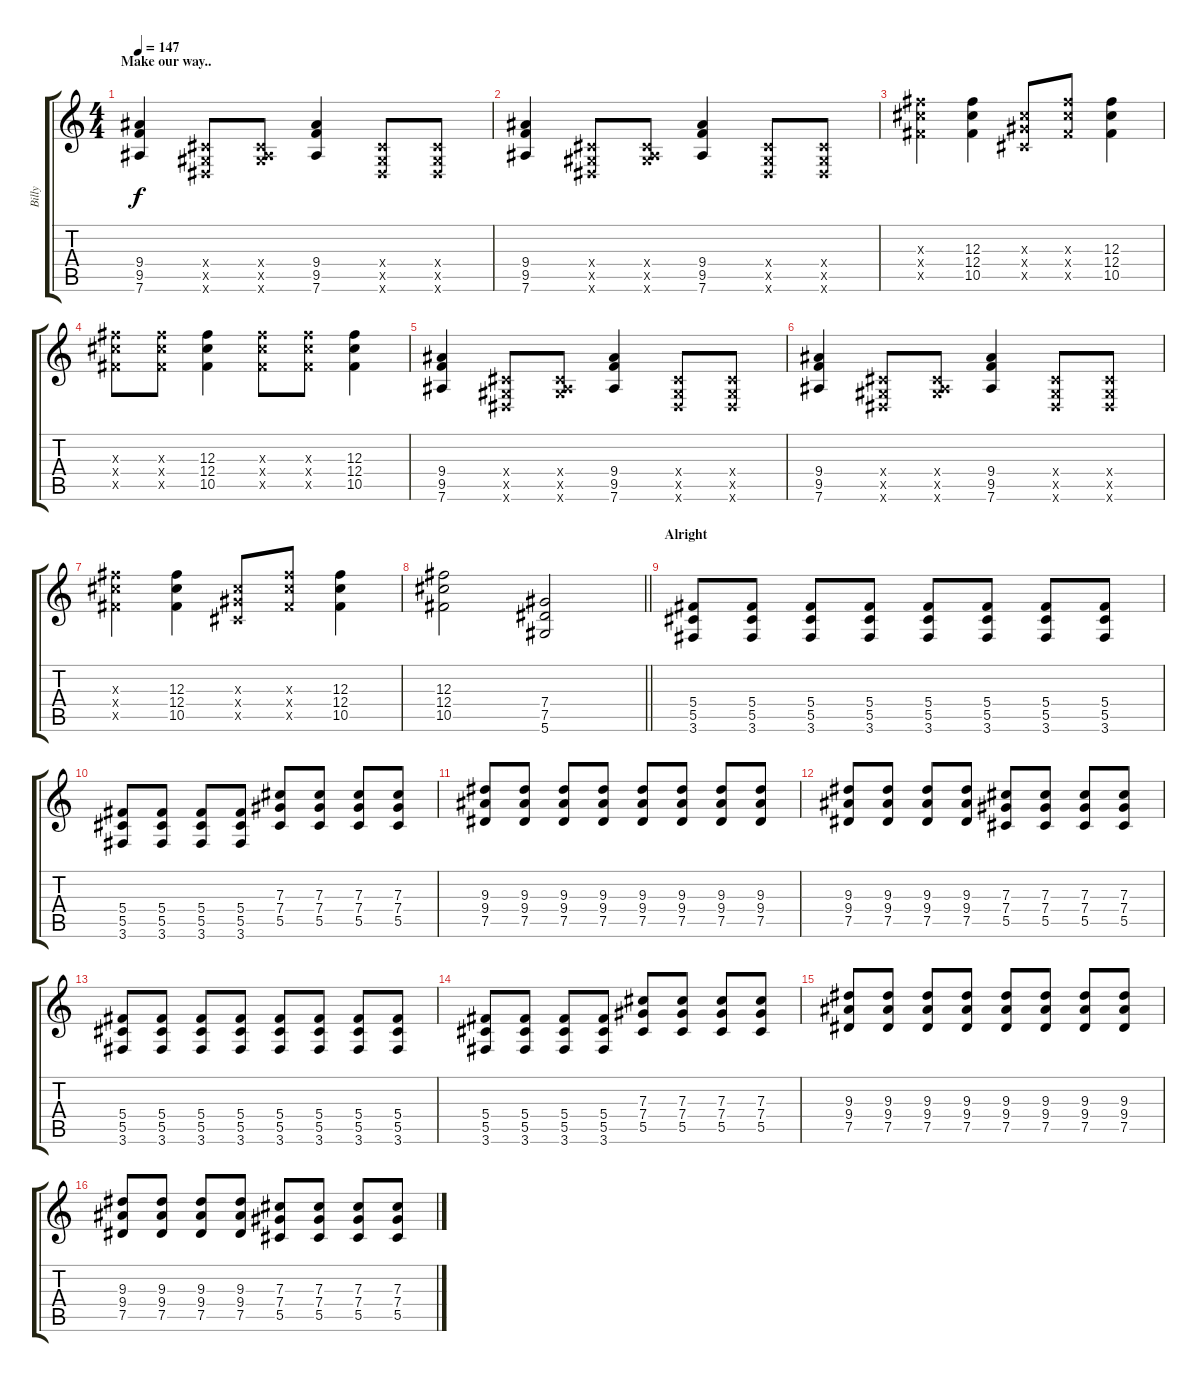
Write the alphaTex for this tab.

\track ("Billy" "Billy") {instrument overdrivenguitar}
\staff {score tabs}
\tuning (Eb4 Bb3 Gb3 Db3 Ab2 Eb2) {hide}
\ts (4 4)
\section ("" "Make our way..")
\tempo 147
\clef g2
\ks c
(9.4 9.5 7.6).4{dy f volume 14} (0.4{x} 0.5{x} 0.6{x}).8 (0.4{x} 0.5{x} 7.6{x}).8 (9.4 9.5 7.6).4 (0.4{x} 0.5{x} 0.6{x}).8 (0.4{x} 0.5{x} 0.6{x}).8 |
(9.4 9.5 7.6).4 (0.4{x} 0.5{x} 0.6{x}).8 (0.4{x} 0.5{x} 7.6{x}).8 (9.4 9.5 7.6).4 (0.4{x} 0.5{x} 0.6{x}).8 (0.4{x} 0.5{x} 0.6{x}).8 |
(12.3{x} 12.4{x} 10.5{x}).4 (12.3 12.4 10.5).4 (7.3{x} 7.4{x} 5.5{x}).8 (12.3{x} 12.4{x} 10.5{x}).8 (12.3 12.4 10.5).4 |
(12.3{x} 12.4{x} 10.5{x}).8 (12.3{x} 12.4{x} 10.5{x}).8 (12.3 12.4 10.5).4 (12.3{x} 12.4{x} 10.5{x}).8 (12.3{x} 12.4{x} 10.5{x}).8 (12.3 12.4 10.5).4 |
(9.4 9.5 7.6).4 (0.4{x} 0.5{x} 0.6{x}).8 (0.4{x} 0.5{x} 7.6{x}).8 (9.4 9.5 7.6).4 (0.4{x} 0.5{x} 0.6{x}).8 (0.4{x} 0.5{x} 0.6{x}).8 |
(9.4 9.5 7.6).4 (0.4{x} 0.5{x} 0.6{x}).8 (0.4{x} 0.5{x} 7.6{x}).8 (9.4 9.5 7.6).4 (0.4{x} 0.5{x} 0.6{x}).8 (0.4{x} 0.5{x} 0.6{x}).8 |
(12.3{x} 12.4{x} 10.5{x}).4 (12.3 12.4 10.5).4 (7.3{x} 7.4{x} 5.5{x}).8 (12.3{x} 12.4{x} 10.5{x}).8 (12.3 12.4 10.5).4 |
\barLineRight lightlight
(12.3 12.4 10.5).2 (7.4 7.5 5.6).2 |
\section ("" "Alright")
(5.4 5.5 3.6).8 (5.4 5.5 3.6).8 (5.4 5.5 3.6).8 (5.4 5.5 3.6).8 (5.4 5.5 3.6).8 (5.4 5.5 3.6).8 (5.4 5.5 3.6).8 (5.4 5.5 3.6).8 |
(5.4 5.5 3.6).8 (5.4 5.5 3.6).8 (5.4 5.5 3.6).8 (5.4 5.5 3.6).8 (7.3 7.4 5.5).8 (7.3 7.4 5.5).8 (7.3 7.4 5.5).8 (7.3 7.4 5.5).8 |
(9.3 9.4 7.5).8 (9.3 9.4 7.5).8 (9.3 9.4 7.5).8 (9.3 9.4 7.5).8 (9.3 9.4 7.5).8 (9.3 9.4 7.5).8 (9.3 9.4 7.5).8 (9.3 9.4 7.5).8 |
(9.3 9.4 7.5).8 (9.3 9.4 7.5).8 (9.3 9.4 7.5).8 (9.3 9.4 7.5).8 (7.3 7.4 5.5).8 (7.3 7.4 5.5).8 (7.3 7.4 5.5).8 (7.3 7.4 5.5).8 |
(5.4 5.5 3.6).8 (5.4 5.5 3.6).8 (5.4 5.5 3.6).8 (5.4 5.5 3.6).8 (5.4 5.5 3.6).8 (5.4 5.5 3.6).8 (5.4 5.5 3.6).8 (5.4 5.5 3.6).8 |
(5.4 5.5 3.6).8 (5.4 5.5 3.6).8 (5.4 5.5 3.6).8 (5.4 5.5 3.6).8 (7.3 7.4 5.5).8 (7.3 7.4 5.5).8 (7.3 7.4 5.5).8 (7.3 7.4 5.5).8 |
(9.3 9.4 7.5).8 (9.3 9.4 7.5).8 (9.3 9.4 7.5).8 (9.3 9.4 7.5).8 (9.3 9.4 7.5).8 (9.3 9.4 7.5).8 (9.3 9.4 7.5).8 (9.3 9.4 7.5).8 |
(9.3 9.4 7.5).8 (9.3 9.4 7.5).8 (9.3 9.4 7.5).8 (9.3 9.4 7.5).8 (7.3 7.4 5.5).8 (7.3 7.4 5.5).8 (7.3 7.4 5.5).8 (7.3 7.4 5.5).8
